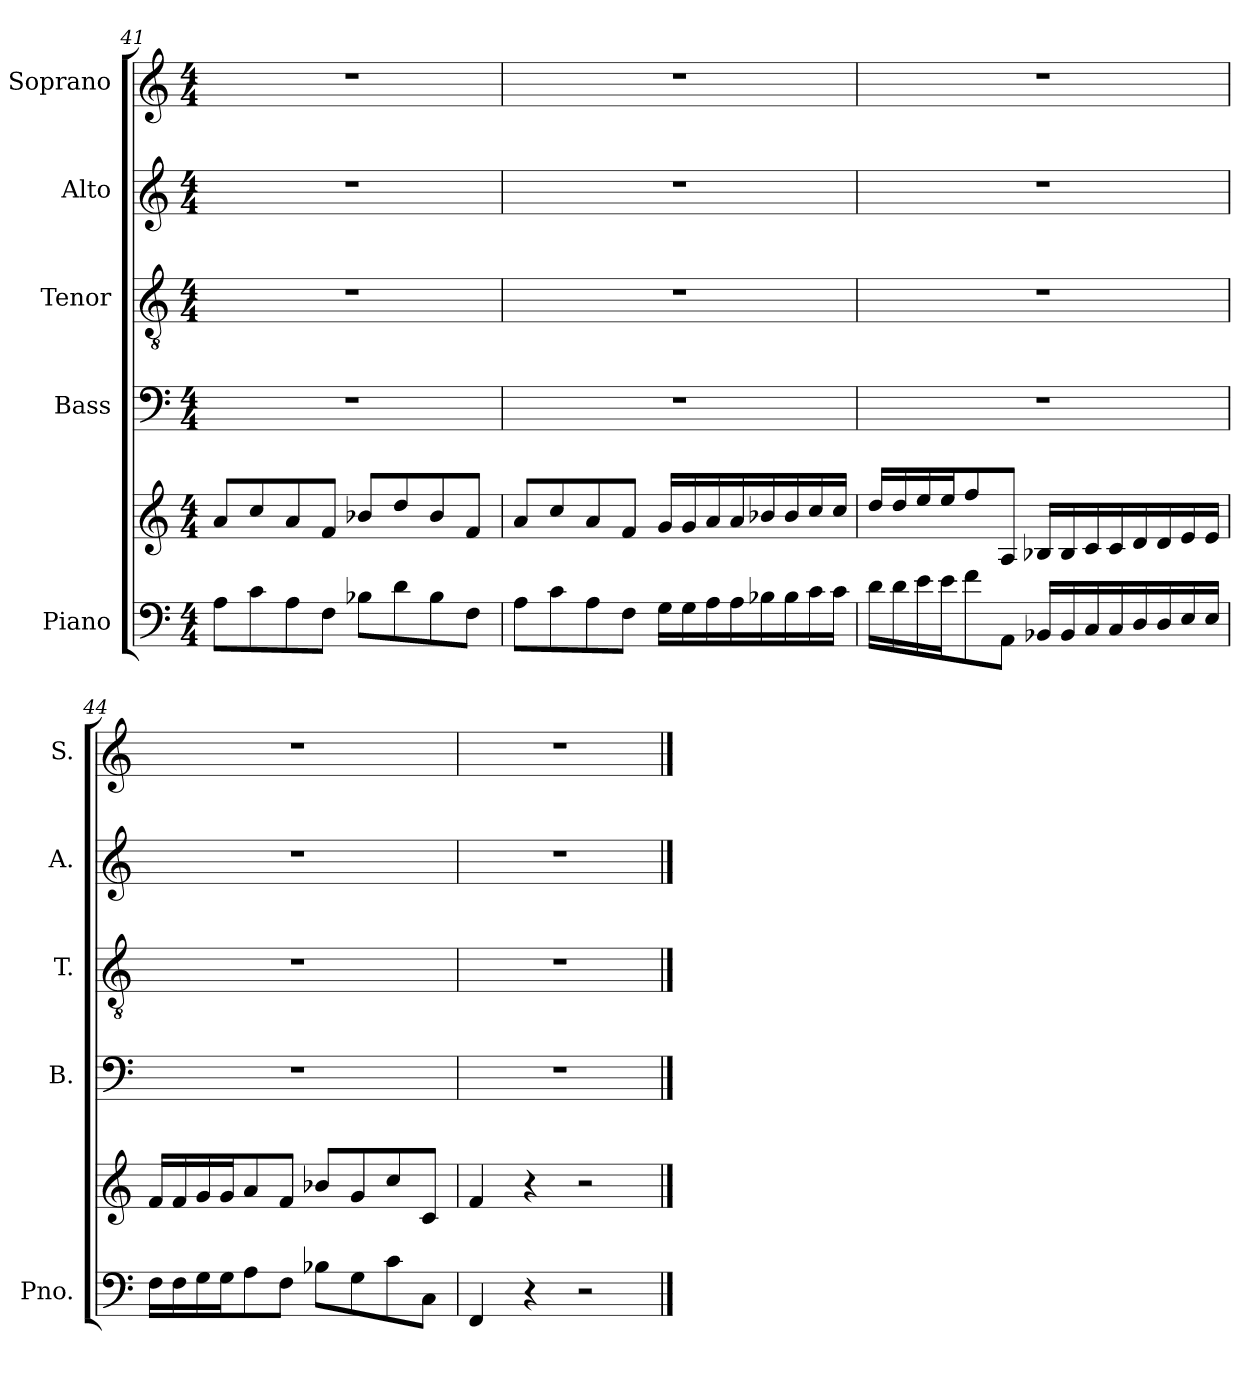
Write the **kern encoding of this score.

**kern	**kern	**kern	**kern	**kern	**kern
*part5	*part5	*part4	*part3	*part2	*part1
*staff6	*staff5	*staff4	*staff3	*staff2	*staff1
*I"Piano	*	*I"Bass	*I"Tenor	*I"Alto	*I"Soprano
*I'Pno.	*	*I'B.	*I'T.	*I'A.	*I'S.
*clefF4	*clefG2	*clefF4	*clefGv2	*clefG2	*clefG2
*k[]	*k[]	*k[]	*k[]	*k[]	*k[]
*M4/4	*M4/4	*M4/4	*M4/4	*M4/4	*M4/4
=41	=41	=41	=41	=41	=41
8A\L	8a/L	1r	1r	1r	1r
8c\	8cc/	.	.	.	.
8A\	8a/	.	.	.	.
8F\J	8f/J	.	.	.	.
8B-X\L	8b-X/L	.	.	.	.
8d\	8dd/	.	.	.	.
8B-\	8b-/	.	.	.	.
8F\J	8f/J	.	.	.	.
!!LO:PB:g=z
=42	=42	=42	=42	=42	=42
8A\L	8a/L	1r	1r	1r	1r
8c\	8cc/	.	.	.	.
8A\	8a/	.	.	.	.
8F\J	8f/J	.	.	.	.
16G\LL	16g/LL	.	.	.	.
16G\	16g/	.	.	.	.
16A\	16a/	.	.	.	.
16A\	16a/	.	.	.	.
16B-X\	16b-X/	.	.	.	.
16B-\	16b-/	.	.	.	.
16c\	16cc/	.	.	.	.
16c\JJ	16cc/JJ	.	.	.	.
=43	=43	=43	=43	=43	=43
16d\LL	16dd/LL	1r	1r	1r	1r
16d\	16dd/	.	.	.	.
16e\	16ee/	.	.	.	.
16e\J	16ee/J	.	.	.	.
8f\	8ff/	.	.	.	.
8AA\J	8A/J	.	.	.	.
16BB-X/LL	16B-X/LL	.	.	.	.
16BB-/	16B-/	.	.	.	.
16C/	16c/	.	.	.	.
16C/	16c/	.	.	.	.
16D/	16d/	.	.	.	.
16D/	16d/	.	.	.	.
16E/	16e/	.	.	.	.
16E/JJ	16e/JJ	.	.	.	.
=44	=44	=44	=44	=44	=44
16F\LL	16f/LL	1r	1r	1r	1r
16F\	16f/	.	.	.	.
16G\	16g/	.	.	.	.
16G\J	16g/J	.	.	.	.
8A\	8a/	.	.	.	.
8F\J	8f/J	.	.	.	.
8B-X\L	8b-X/L	.	.	.	.
8G\	8g/	.	.	.	.
8c\	8cc/	.	.	.	.
8C\J	8c/J	.	.	.	.
=45	=45	=45	=45	=45	=45
4FF/	4f/	1r	1r	1r	1r
4r	4r	.	.	.	.
2r	2r	.	.	.	.
==	==	==	==	==	==
*-	*-	*-	*-	*-	*-
